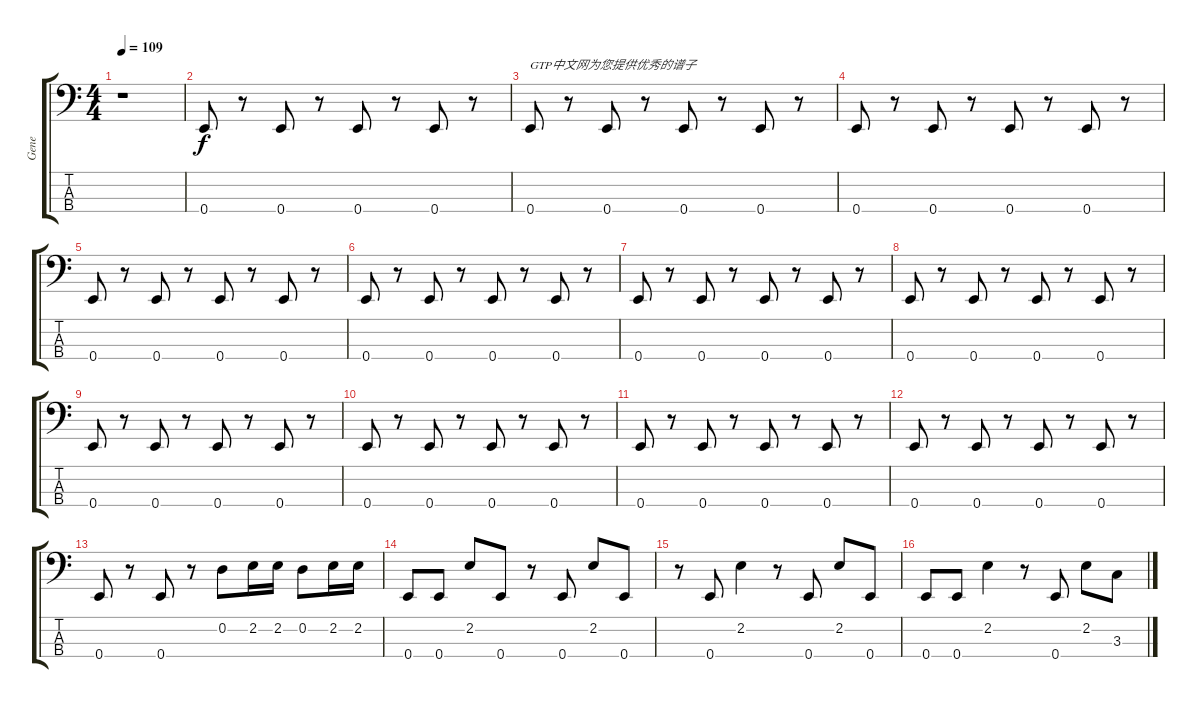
\track ("Gene" "Gene") {instrument electricbassfinger}
\staff {score tabs}
\tuning (G2 D2 A1 E1) {hide}
\ts (4 4)
\tempo 109
\clef f4
\ks c
r.1{dy f instrument electricbassfinger} |
0.4.8 r.8 0.4.8 r.8 0.4.8 r.8 0.4.8 r.8 |
0.4.8{txt "GTP中文网为您提供优秀的谱子"} r.8 0.4.8 r.8 0.4.8 r.8 0.4.8 r.8 |
0.4.8 r.8 0.4.8 r.8 0.4.8 r.8 0.4.8 r.8 |
0.4.8 r.8 0.4.8 r.8 0.4.8 r.8 0.4.8 r.8 |
0.4.8 r.8 0.4.8 r.8 0.4.8 r.8 0.4.8 r.8 |
0.4.8 r.8 0.4.8 r.8 0.4.8 r.8 0.4.8 r.8 |
0.4.8 r.8 0.4.8 r.8 0.4.8 r.8 0.4.8 r.8 |
0.4.8 r.8 0.4.8 r.8 0.4.8 r.8 0.4.8 r.8 |
0.4.8 r.8 0.4.8 r.8 0.4.8 r.8 0.4.8 r.8 |
0.4.8 r.8 0.4.8 r.8 0.4.8 r.8 0.4.8 r.8 |
0.4.8 r.8 0.4.8 r.8 0.4.8 r.8 0.4.8 r.8 |
0.4.8 r.8 0.4.8 r.8 0.2.8 2.2.16 2.2.16 0.2.8 2.2.16 2.2.16 |
0.4.8 0.4.8 2.2.8 0.4.8 r.8 0.4.8 2.2.8 0.4.8 |
r.8 0.4.8 2.2.4 r.8 0.4.8 2.2.8 0.4.8 |
0.4.8 0.4.8 2.2.4 r.8 0.4.8 2.2.8 3.3.8
